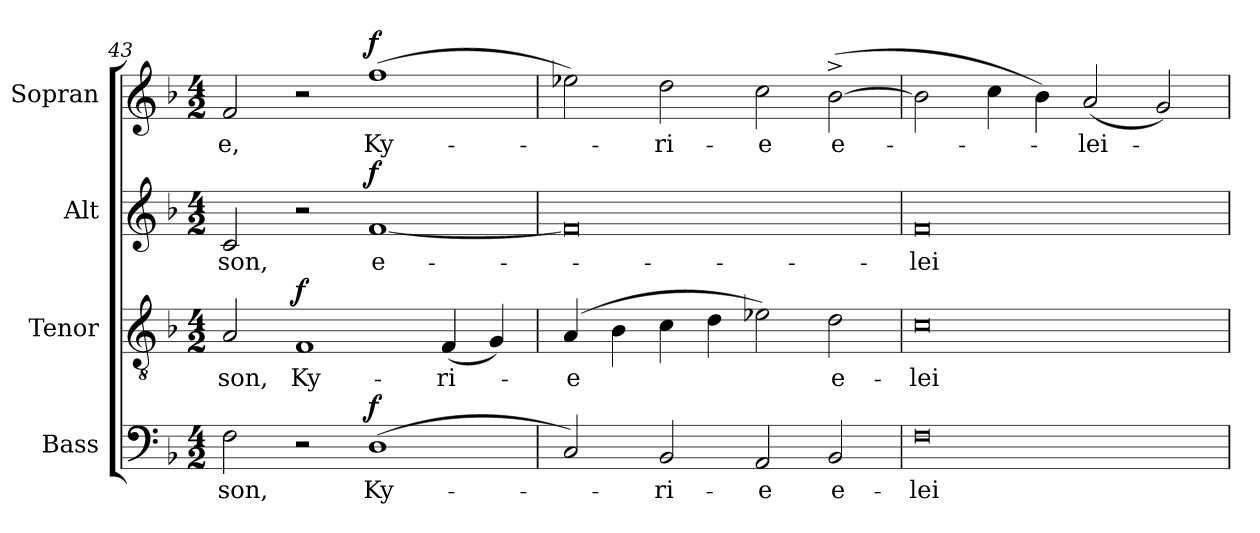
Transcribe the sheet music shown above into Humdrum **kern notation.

**kern	**text	**dynam	**kern	**text	**dynam	**kern	**text	**dynam	**kern	**text	**dynam
*part4	*part4	*part4	*part3	*part3	*part3	*part2	*part2	*part2	*part1	*part1	*part1
*staff4	*staff4	*staff4	*staff3	*staff3	*staff3	*staff2	*staff2	*staff2	*staff1	*staff1	*staff1
*I"Bass	*	*	*I"Tenor	*	*	*I"Alt	*	*	*I"Sopran	*	*
*I'B.	*	*	*I'T.	*	*	*I'A.	*	*	*I'S.	*	*
*clefF4	*	*	*clefGv2	*	*	*clefG2	*	*	*clefG2	*	*
*k[b-]	*	*	*k[b-]	*	*	*k[b-]	*	*	*k[b-]	*	*
*F:	*	*	*F:	*	*	*F:	*	*	*F:	*	*
*M4/2	*	*	*M4/2	*	*	*M4/2	*	*	*M4/2	*	*
=43	=43	=43	=43	=43	=43	=43	=43	=43	=43	=43	=43
!	!LO:LY:b	!	!	!LO:LY:b	!	!	!LO:LY:b	!	!	!LO:LY:b	!
2F\	-son,	.	2A/	-son,	.	2c/	-son,	.	2f/	-e,	.
!	!	!	!	!LO:LY:b	!LO:DY:a	!	!	!	!	!	!
2r	.	.	1F	Ky-	f	2r	.	.	2r	.	.
!	!LO:LY:b	!LO:DY:a	!	!	!	!	!LO:LY:b	!LO:DY:a	!	!LO:LY:b	!LO:DY:a
(<1D	Ky-	f	.	.	.	[1f	e-	f	(>1ff	Ky-	f
!	!	!	!	!LO:LY:b	!	!	!	!	!	!	!
.	.	.	(<4F/	-ri-	.	.	.	.	.	.	.
.	.	.	4G/)	.	.	.	.	.	.	.	.
=44	=44	=44	=44	=44	=44	=44	=44	=44	=44	=44	=44
!	!	!	!	!LO:LY:b	!	!	!	!	!	!	!
2C/)	.	.	(>4A/	-e	.	0f]	.	.	2ee-X\)	.	.
.	.	.	4B-\	.	.	.	.	.	.	.	.
!	!LO:LY:b	!	!	!	!	!	!	!	!	!LO:LY:b	!
2BB-/	-ri-	.	4c\	.	.	.	.	.	2dd\	-ri-	.
.	.	.	4d\	.	.	.	.	.	.	.	.
!	!LO:LY:b	!	!	!	!	!	!	!	!	!LO:LY:b	!
2AA/	-e	.	2e-X\)	.	.	.	.	.	2cc\	-e	.
!	!LO:LY:b	!	!	!LO:LY:b	!	!	!	!	!	!LO:LY:b	!
2BB-/	e-	.	2d\	e-	.	.	.	.	(>[2b-^>\	e-	.
=45	=45	=45	=45	=45	=45	=45	=45	=45	=45	=45	=45
!	!LO:LY:b	!	!	!LO:LY:b	!	!	!LO:LY:b	!	!	!	!
0F	-lei-	.	0c	-lei-	.	0f	-lei-	.	2b-\]	.	.
.	.	.	.	.	.	.	.	.	4cc\	.	.
.	.	.	.	.	.	.	.	.	4b-\)	.	.
!	!	!	!	!	!	!	!	!	!	!LO:LY:b	!
.	.	.	.	.	.	.	.	.	(<2a/	-lei-	.
.	.	.	.	.	.	.	.	.	2g/)	.	.
=	=	=	=	=	=	=	=	=	=	=	=
*-	*-	*-	*-	*-	*-	*-	*-	*-	*-	*-	*-
